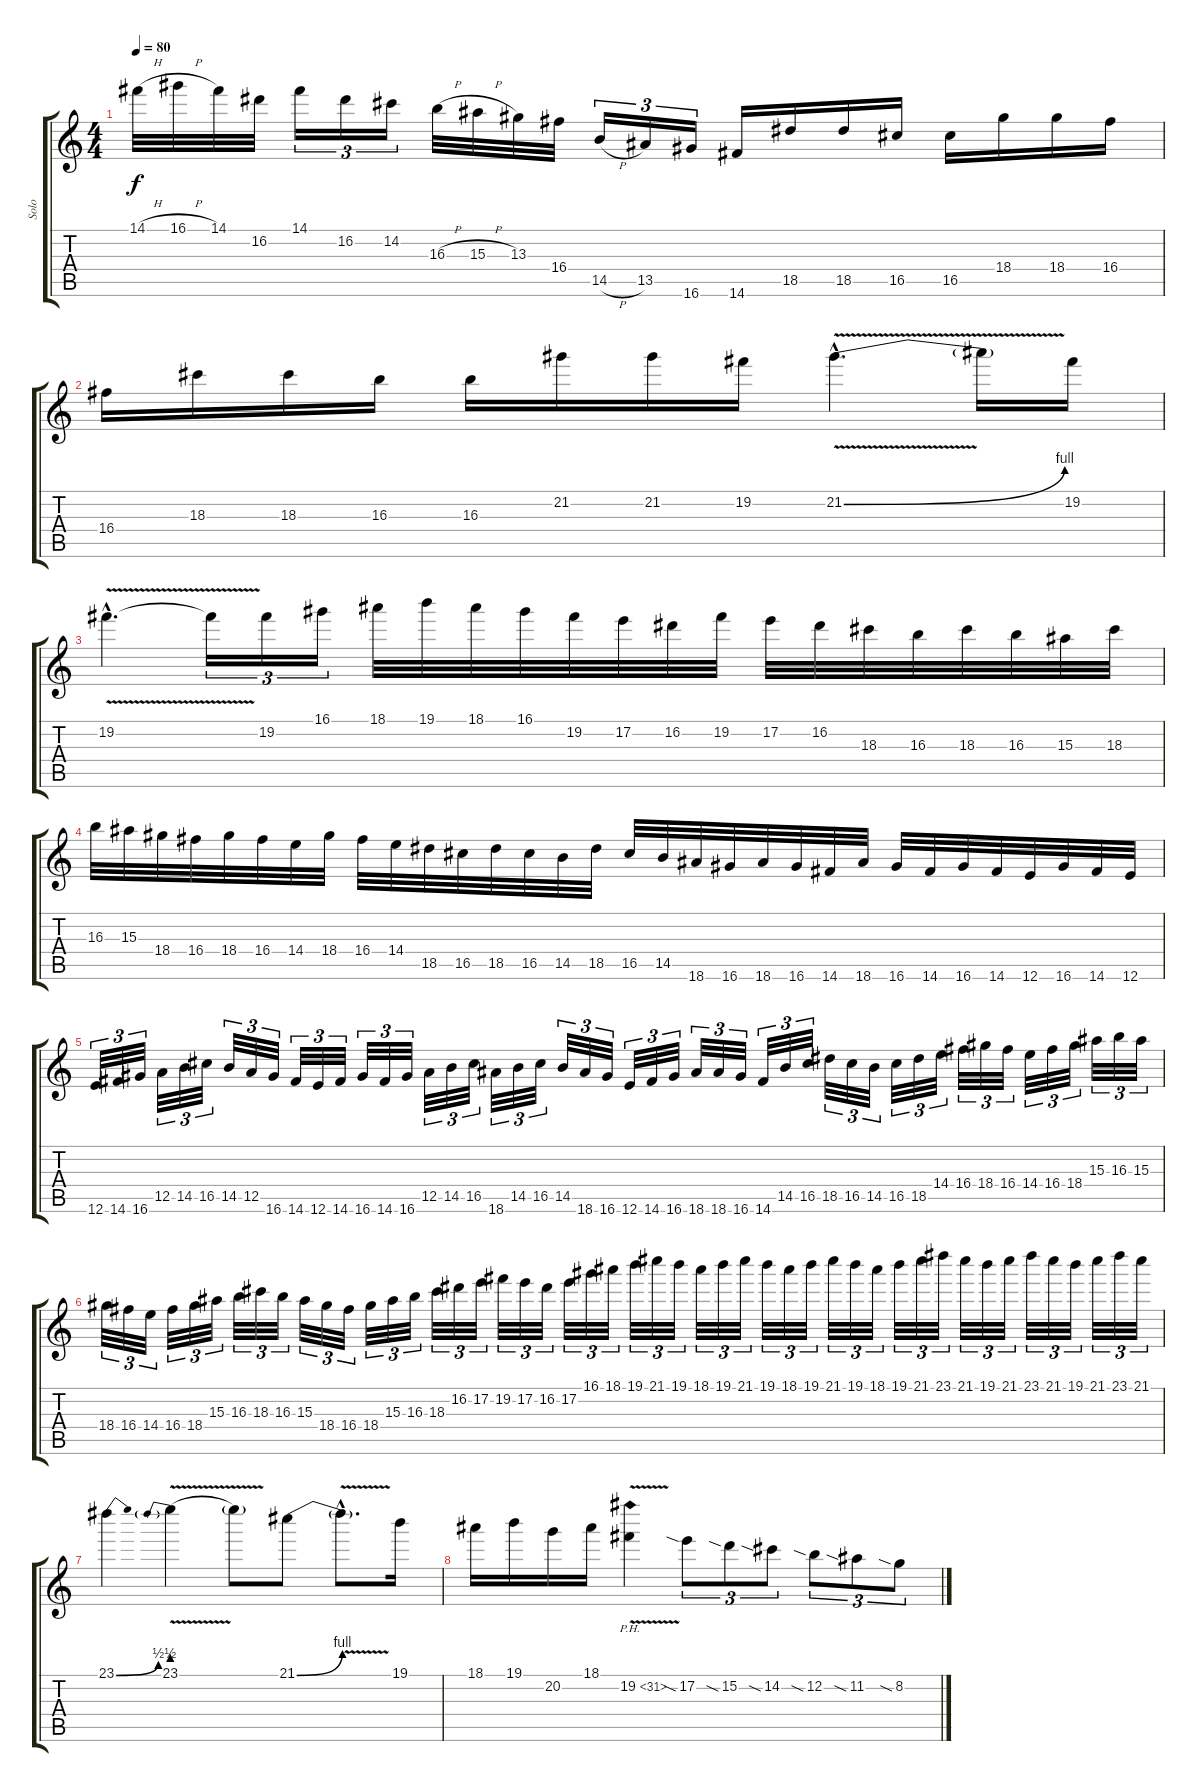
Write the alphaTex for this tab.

\track ("Solo" "Solo") {instrument distortionguitar}
\staff {score tabs}
\tuning (E4 B3 G3 D3 A2 E2) {hide}
\ts (4 4)
\tempo 80
\clef g2
\ks c
14.1{h}.32{dy f} 16.1{h}.32 14.1.32 16.2.32 14.1.16{tu (3 2)} 16.2.16{tu (3 2)} 14.2.16{tu (3 2)} 16.3{h}.32 15.3{h}.32 13.3.32 16.4.32 14.5{h}.16{tu (3 2)} 13.5.16{tu (3 2)} 16.6.16{tu (3 2)} 14.6.16 18.5.16 18.5.16 16.5.16 16.5.16 18.4.16 18.4.16 16.4.16 |
16.4.16 18.3.16 18.3.16 16.3.16 16.3.16 21.2.16 21.2.16 19.2.16 21.2{be (bend 0 0 60 4) v hac}.4{d} 21.2{t}.16 19.2.16 |
19.2{v hac}.4{d} 19.2{t}.16{tu (3 2)} 19.2.16{tu (3 2)} 16.1.16{tu (3 2)} 18.1.32 19.1.32 18.1.32 16.1.32 19.2.32 17.2.32 16.2.32 19.2.32 17.2.32 16.2.32 18.3.32 16.3.32 18.3.32 16.3.32 15.3.32 18.3.32 |
16.3.32 15.3.32 18.4.32 16.4.32 18.4.32 16.4.32 14.4.32 18.4.32 16.4.32 14.4.32 18.5.32 16.5.32 18.5.32 16.5.32 14.5.32 18.5.32 16.5.32 14.5.32 18.6.32 16.6.32 18.6.32 16.6.32 14.6.32 18.6.32 16.6.32 14.6.32 16.6.32 14.6.32 12.6.32 16.6.32 14.6.32 12.6.32 |
12.6.32{tu (3 2)} 14.6.32{tu (3 2)} 16.6.32{tu (3 2)} 12.5.32{tu (3 2)} 14.5.32{tu (3 2)} 16.5.32{tu (3 2)} 14.5.32{tu (3 2)} 12.5.32{tu (3 2)} 16.6.32{tu (3 2)} 14.6.32{tu (3 2)} 12.6.32{tu (3 2)} 14.6.32{tu (3 2)} 16.6.32{tu (3 2)} 14.6.32{tu (3 2)} 16.6.32{tu (3 2)} 12.5.32{tu (3 2)} 14.5.32{tu (3 2)} 16.5.32{tu (3 2)} 18.6.32{tu (3 2)} 14.5.32{tu (3 2)} 16.5.32{tu (3 2)} 14.5.32{tu (3 2)} 18.6.32{tu (3 2)} 16.6.32{tu (3 2)} 12.6.32{tu (3 2)} 14.6.32{tu (3 2)} 16.6.32{tu (3 2)} 18.6.32{tu (3 2)} 18.6.32{tu (3 2)} 16.6.32{tu (3 2)} 14.6.32{tu (3 2)} 14.5.32{tu (3 2)} 16.5.32{tu (3 2)} 18.5.32{tu (3 2)} 16.5.32{tu (3 2)} 14.5.32{tu (3 2)} 16.5.32{tu (3 2)} 18.5.32{tu (3 2)} 14.4.32{tu (3 2)} 16.4.32{tu (3 2)} 18.4.32{tu (3 2)} 16.4.32{tu (3 2)} 14.4.32{tu (3 2)} 16.4.32{tu (3 2)} 18.4.32{tu (3 2)} 15.3.32{tu (3 2)} 16.3.32{tu (3 2)} 15.3.32{tu (3 2)} |
18.4.32{tu (3 2)} 16.4.32{tu (3 2)} 14.4.32{tu (3 2)} 16.4.32{tu (3 2)} 18.4.32{tu (3 2)} 15.3.32{tu (3 2)} 16.3.32{tu (3 2)} 18.3.32{tu (3 2)} 16.3.32{tu (3 2)} 15.3.32{tu (3 2)} 18.4.32{tu (3 2)} 16.4.32{tu (3 2)} 18.4.32{tu (3 2)} 15.3.32{tu (3 2)} 16.3.32{tu (3 2)} 18.3.32{tu (3 2)} 16.2.32{tu (3 2)} 17.2.32{tu (3 2)} 19.2.32{tu (3 2)} 17.2.32{tu (3 2)} 16.2.32{tu (3 2)} 17.2.32{tu (3 2)} 16.1.32{tu (3 2)} 18.1.32{tu (3 2)} 19.1.32{tu (3 2)} 21.1.32{tu (3 2)} 19.1.32{tu (3 2)} 18.1.32{tu (3 2)} 19.1.32{tu (3 2)} 21.1.32{tu (3 2)} 19.1.32{tu (3 2)} 18.1.32{tu (3 2)} 19.1.32{tu (3 2)} 21.1.32{tu (3 2)} 19.1.32{tu (3 2)} 18.1.32{tu (3 2)} 19.1.32{tu (3 2)} 21.1.32{tu (3 2)} 23.1.32{tu (3 2)} 21.1.32{tu (3 2)} 19.1.32{tu (3 2)} 21.1.32{tu (3 2)} 23.1.32{tu (3 2)} 21.1.32{tu (3 2)} 19.1.32{tu (3 2)} 21.1.32{tu (3 2)} 23.1.32{tu (3 2)} 21.1.32{tu (3 2)} |
23.1{be (bend 0 0 60 2)}.4 23.1{be (prebend 0 2 60 2) v}.4 23.1{t}.8 21.1{be (bend 0 0 60 4)}.8 21.1{v hac t}.8{d} 19.1.16 |
18.1.16 19.1.16 20.2.16 18.1.16 19.2{ph 12 v}.4 17.2{sia}.8{tu (3 2)} 15.2{sia}.8{tu (3 2)} 14.2{sia}.8{tu (3 2)} 12.2{sia}.8{tu (3 2)} 11.2{sia}.8{tu (3 2)} 8.2{sia}.8{tu (3 2)}
